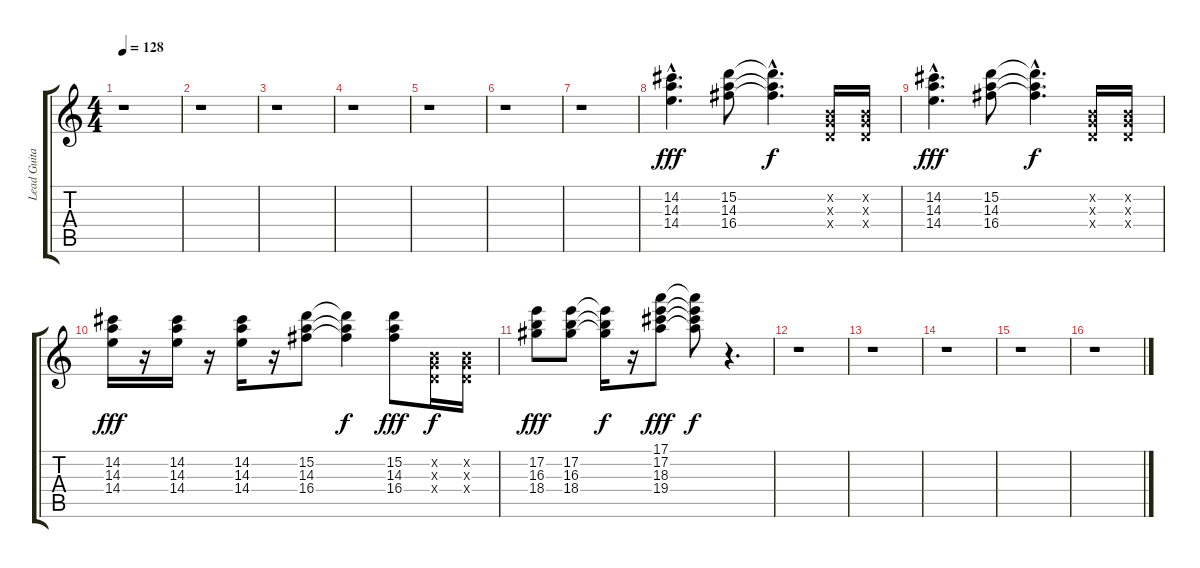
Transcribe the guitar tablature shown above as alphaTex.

\track ("Lead Guitar 1" "Lead Guita") {instrument overdrivenguitar}
\staff {score tabs}
\tuning (E4 B3 G3 D3 A2 E2) {hide}
\ts (4 4)
\tempo 128
\clef g2
\ks c
r.1{dy f} |
r.1 |
r.1 |
r.1 |
r.1 |
r.1 |
r.1 |
(14.2{hac} 14.3{hac} 14.4{hac}).4{d dy fff} (15.2 14.3 16.4).8 (15.2{hac t} 14.3{hac t} 16.4{hac t}).4{d dy f} (0.2{x} 0.3{x} 0.4{x}).16 (0.2{x} 0.3{x} 0.4{x}).16 |
(14.2{hac} 14.3{hac} 14.4{hac}).4{d dy fff} (15.2 14.3 16.4).8 (15.2{hac t} 14.3{hac t} 16.4{hac t}).4{d dy f} (0.2{x} 0.3{x} 0.4{x}).16 (0.2{x} 0.3{x} 0.4{x}).16 |
(14.2 14.3 14.4).16{dy fff} r.16 (14.2 14.3 14.4).16 r.16 (14.2 14.3 14.4).16 r.16 (15.2 14.3 16.4).8 (15.2{t} 14.3{t} 16.4{t}).4{dy f} (15.2 14.3 16.4).8{dy fff} (0.2{x} 0.3{x} 0.4{x}).16{dy f} (0.2{x} 0.3{x} 0.4{x}).16 |
(17.2 16.3 18.4).8{dy fff} (17.2 16.3 18.4).8 (17.2{t} 16.3{t} 18.4{t}).16{dy f} r.16 (17.1 17.2 18.3 19.4).8{dy fff} (17.1{t} 17.2{t} 18.3{t} 19.4{t}).8{dy f} r.4{d} |
r.1 |
r.1 |
r.1 |
r.1 |
r.1
